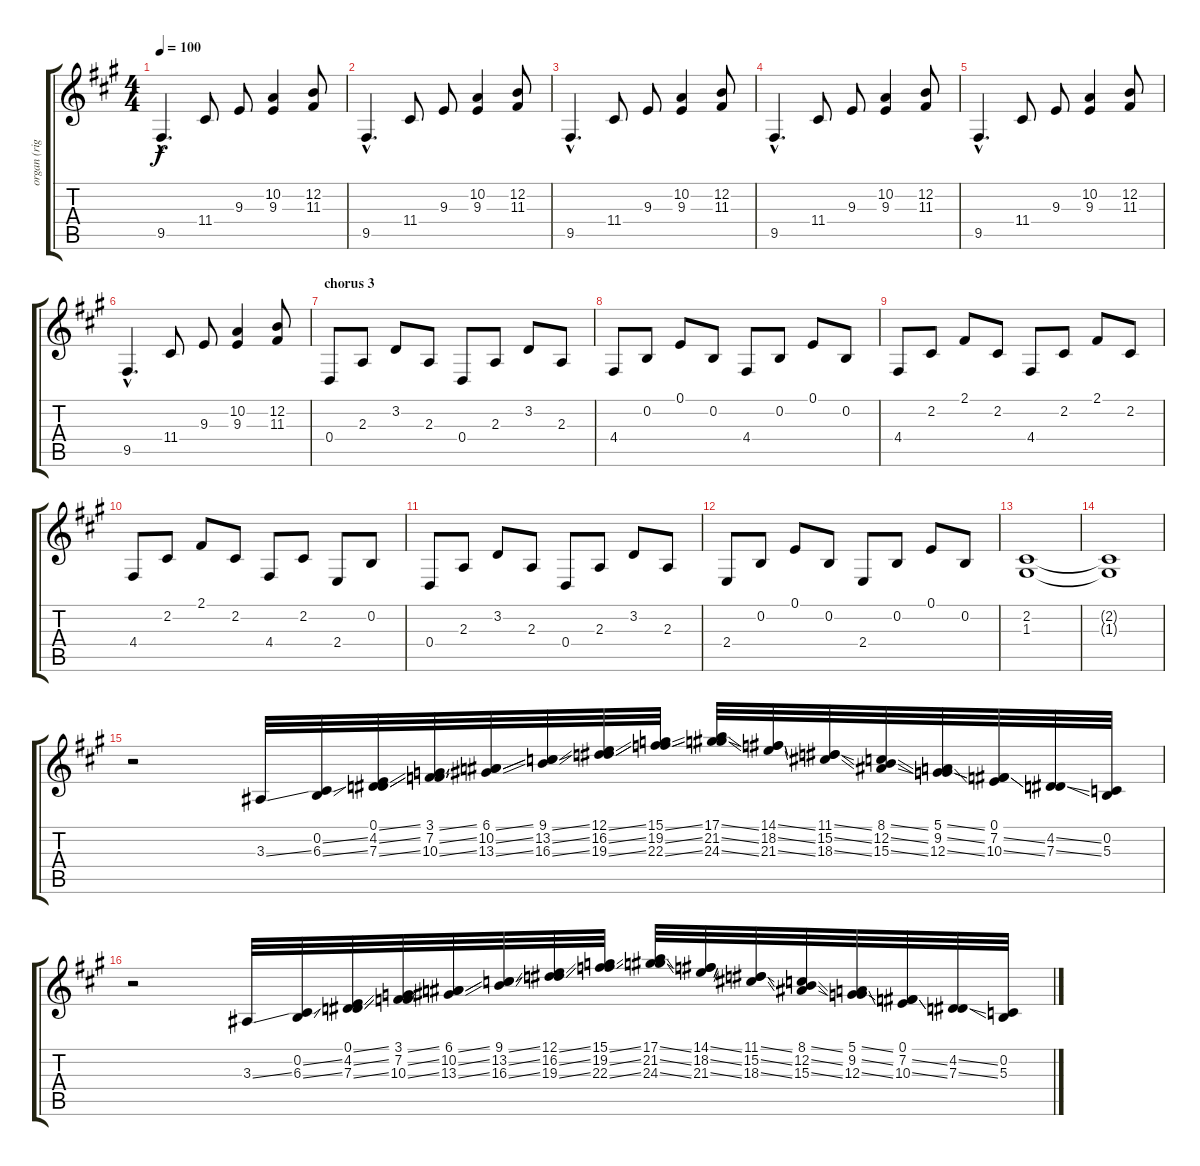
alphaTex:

\track ("organ (right hand)" "organ (rig") {instrument rockorgan}
\staff {score tabs}
\tuning (E4 B3 G3 D3 A2 E2) {hide}
\ts (4 4)
\tempo 100
\clef g2
\ks a
9.5{hac}.4{d dy f} 11.4.8 9.3.8 (10.2 9.3).4 (12.2 11.3).8 |
9.5{hac}.4{d} 11.4.8 9.3.8 (10.2 9.3).4 (12.2 11.3).8 |
9.5{hac}.4{d} 11.4.8 9.3.8 (10.2 9.3).4 (12.2 11.3).8 |
9.5{hac}.4{d} 11.4.8 9.3.8 (10.2 9.3).4 (12.2 11.3).8 |
9.5{hac}.4{d} 11.4.8 9.3.8 (10.2 9.3).4 (12.2 11.3).8 |
9.5{hac}.4{d} 11.4.8 9.3.8 (10.2 9.3).4 (12.2 11.3).8 |
\section ("" "chorus 3")
0.4.8 2.3.8 3.2.8 2.3.8 0.4.8 2.3.8 3.2.8 2.3.8 |
4.4.8 0.2.8 0.1.8 0.2.8 4.4.8 0.2.8 0.1.8 0.2.8 |
4.4.8 2.2.8 2.1.8 2.2.8 4.4.8 2.2.8 2.1.8 2.2.8 |
4.4.8 2.2.8 2.1.8 2.2.8 4.4.8 2.2.8 2.4.8 0.2.8 |
0.4.8 2.3.8 3.2.8 2.3.8 0.4.8 2.3.8 3.2.8 2.3.8 |
2.4.8 0.2.8 0.1.8 0.2.8 2.4.8 0.2.8 0.1.8 0.2.8 |
(2.2 1.3).1 |
(2.2{t} 1.3{t}).1 |
r.2 3.3{ss}.32 (0.2{ss} 6.3{ss}).32 (0.1{ss} 4.2{ss} 7.3{ss}).32 (3.1{ss} 7.2{ss} 10.3{ss}).32 (6.1{ss} 10.2{ss} 13.3{ss}).32 (9.1{ss} 13.2{ss} 16.3{ss}).32 (12.1{ss} 16.2{ss} 19.3{ss}).32 (15.1{ss} 19.2{ss} 22.3{ss}).32 (17.1{ss} 21.2{ss} 24.3{ss}).32 (14.1{ss} 18.2{ss} 21.3{ss}).32 (11.1{ss} 15.2{ss} 18.3{ss}).32 (8.1{ss} 12.2{ss} 15.3{ss}).32 (5.1{ss} 9.2{ss} 12.3{ss}).32 (0.1 7.2{ss} 10.3{ss}).32 (4.2{ss} 7.3{ss}).32 (0.2 5.3).32 |
r.2 3.3{ss}.32 (0.2{ss} 6.3{ss}).32 (0.1{ss} 4.2{ss} 7.3{ss}).32 (3.1{ss} 7.2{ss} 10.3{ss}).32 (6.1{ss} 10.2{ss} 13.3{ss}).32 (9.1{ss} 13.2{ss} 16.3{ss}).32 (12.1{ss} 16.2{ss} 19.3{ss}).32 (15.1{ss} 19.2{ss} 22.3{ss}).32 (17.1{ss} 21.2{ss} 24.3{ss}).32 (14.1{ss} 18.2{ss} 21.3{ss}).32 (11.1{ss} 15.2{ss} 18.3{ss}).32 (8.1{ss} 12.2{ss} 15.3{ss}).32 (5.1{ss} 9.2{ss} 12.3{ss}).32 (0.1 7.2{ss} 10.3{ss}).32 (4.2{ss} 7.3{ss}).32 (0.2 5.3).32
